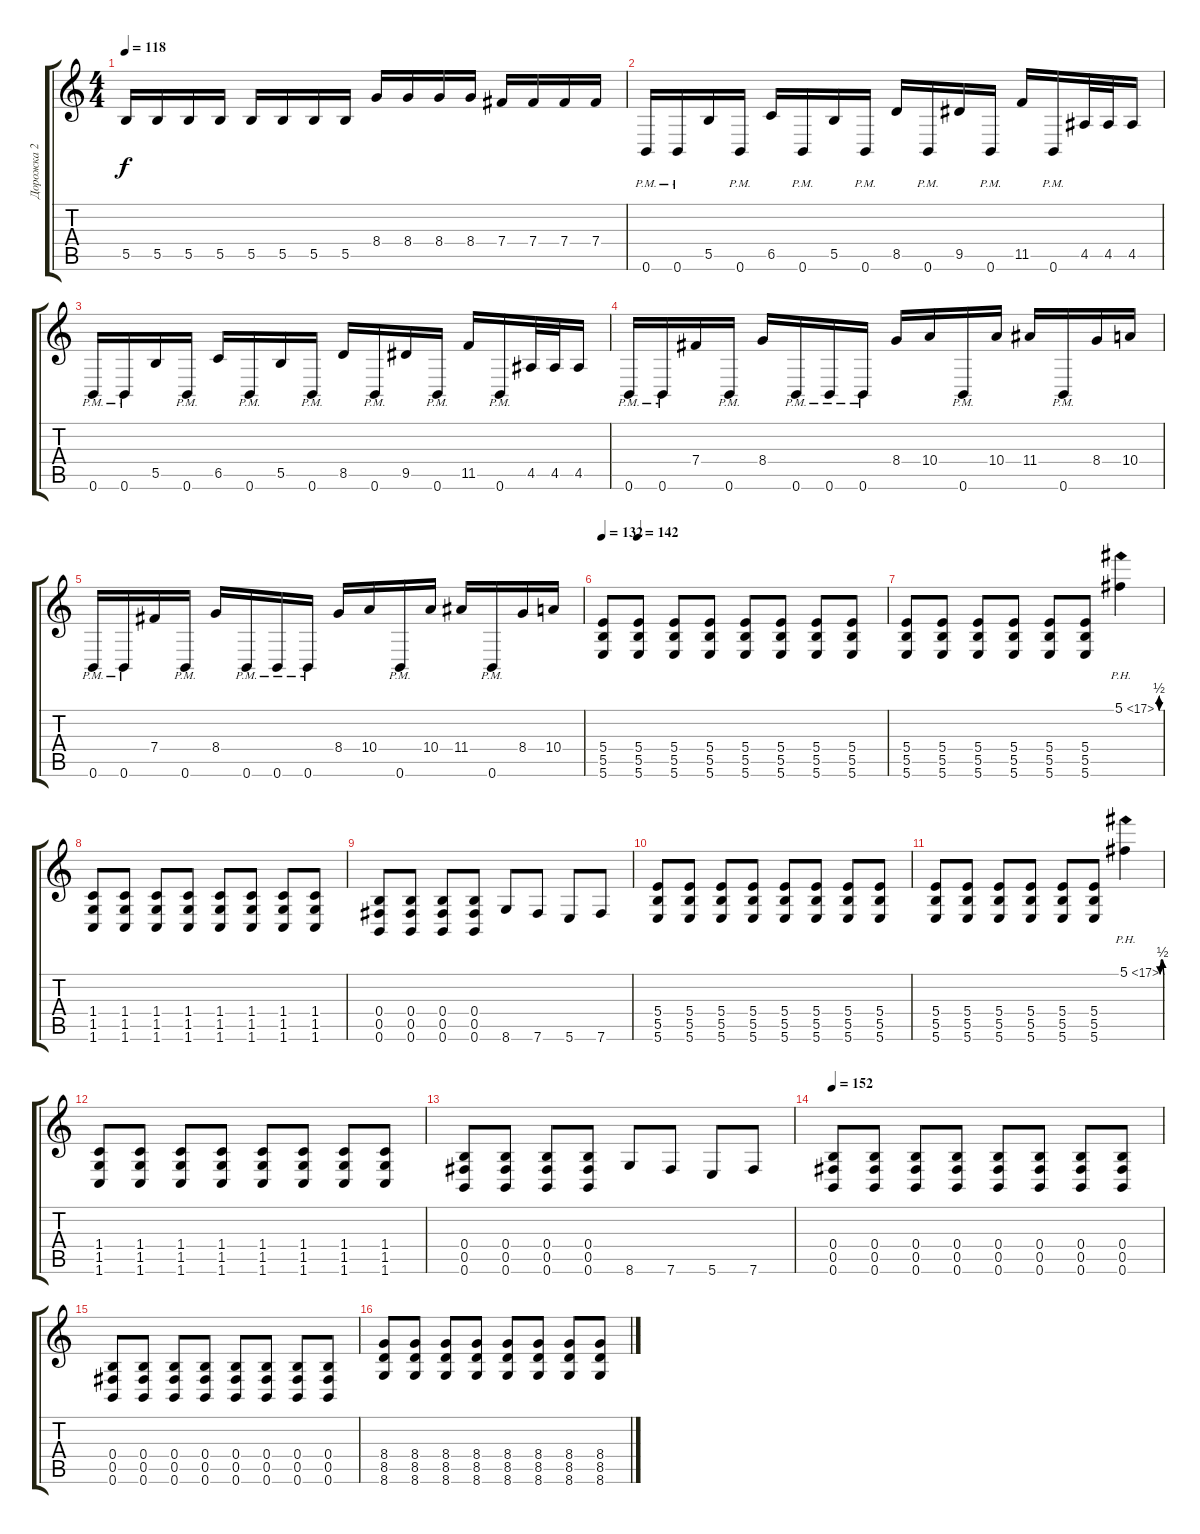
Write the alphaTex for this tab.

\track ("Дорожка 2" "Дорожка 2") {instrument distortionguitar}
\staff {score tabs}
\tuning (Db4 Ab3 E3 B2 Gb2 B1) {hide}
\ts (4 4)
\tempo 118
\clef g2
\ks c
5.5.16{dy f} 5.5.16 5.5.16 5.5.16 5.5.16 5.5.16 5.5.16 5.5.16 8.4.16 8.4.16 8.4.16 8.4.16 7.4.16 7.4.16 7.4.16 7.4.16 |
0.6{pm}.16 0.6{pm}.16 5.5.16 0.6{pm}.16 6.5.16 0.6{pm}.16 5.5.16 0.6{pm}.16 8.5.16 0.6{pm}.16 9.5.16 0.6{pm}.16 11.5.16 0.6{pm}.16 4.5.32 4.5.32 4.5.16 |
0.6{pm}.16 0.6{pm}.16 5.5.16 0.6{pm}.16 6.5.16 0.6{pm}.16 5.5.16 0.6{pm}.16 8.5.16 0.6{pm}.16 9.5.16 0.6{pm}.16 11.5.16 0.6{pm}.16 4.5.32 4.5.32 4.5.16 |
0.6{pm}.16 0.6{pm}.16 7.4.16 0.6{pm}.16 8.4.16 0.6{pm}.16 0.6{pm}.16 0.6{pm}.16 8.4.16 10.4.16 0.6{pm}.16 10.4.16 11.4.16 0.6{pm}.16 8.4.16 10.4.16 |
0.6{pm}.16 0.6{pm}.16 7.4.16 0.6{pm}.16 8.4.16 0.6{pm}.16 0.6{pm}.16 0.6{pm}.16 8.4.16 10.4.16 0.6{pm}.16 10.4.16 11.4.16 0.6{pm}.16 8.4.16 10.4.16 |
\tempo 132
\tempo (142 0.125)
(5.4 5.5 5.6).8 (5.4 5.5 5.6).8 (5.4 5.5 5.6).8 (5.4 5.5 5.6).8 (5.4 5.5 5.6).8 (5.4 5.5 5.6).8 (5.4 5.5 5.6).8 (5.4 5.5 5.6).8 |
(5.4 5.5 5.6).8 (5.4 5.5 5.6).8 (5.4 5.5 5.6).8 (5.4 5.5 5.6).8 (5.4 5.5 5.6).8 (5.4 5.5 5.6).8 5.1{be (custom 0 0 15 2 30 2 45 0 60 0) ph 12}.4 |
(1.4 1.5 1.6).8 (1.4 1.5 1.6).8 (1.4 1.5 1.6).8 (1.4 1.5 1.6).8 (1.4 1.5 1.6).8 (1.4 1.5 1.6).8 (1.4 1.5 1.6).8 (1.4 1.5 1.6).8 |
(0.4 0.5 0.6).8 (0.4 0.5 0.6).8 (0.4 0.5 0.6).8 (0.4 0.5 0.6).8 8.6.8 7.6.8 5.6.8 7.6.8 |
(5.4 5.5 5.6).8 (5.4 5.5 5.6).8 (5.4 5.5 5.6).8 (5.4 5.5 5.6).8 (5.4 5.5 5.6).8 (5.4 5.5 5.6).8 (5.4 5.5 5.6).8 (5.4 5.5 5.6).8 |
(5.4 5.5 5.6).8 (5.4 5.5 5.6).8 (5.4 5.5 5.6).8 (5.4 5.5 5.6).8 (5.4 5.5 5.6).8 (5.4 5.5 5.6).8 5.1{be (custom 0 0 15 2 30 2 45 0 60 0) ph 12}.4 |
(1.4 1.5 1.6).8 (1.4 1.5 1.6).8 (1.4 1.5 1.6).8 (1.4 1.5 1.6).8 (1.4 1.5 1.6).8 (1.4 1.5 1.6).8 (1.4 1.5 1.6).8 (1.4 1.5 1.6).8 |
(0.4 0.5 0.6).8 (0.4 0.5 0.6).8 (0.4 0.5 0.6).8 (0.4 0.5 0.6).8 8.6.8 7.6.8 5.6.8 7.6.8 |
\tempo 152
(0.4 0.5 0.6).8 (0.4 0.5 0.6).8 (0.4 0.5 0.6).8 (0.4 0.5 0.6).8 (0.4 0.5 0.6).8 (0.4 0.5 0.6).8 (0.4 0.5 0.6).8 (0.4 0.5 0.6).8 |
(0.4 0.5 0.6).8 (0.4 0.5 0.6).8 (0.4 0.5 0.6).8 (0.4 0.5 0.6).8 (0.4 0.5 0.6).8 (0.4 0.5 0.6).8 (0.4 0.5 0.6).8 (0.4 0.5 0.6).8 |
(8.4 8.5 8.6).8 (8.4 8.5 8.6).8 (8.4 8.5 8.6).8 (8.4 8.5 8.6).8 (8.4 8.5 8.6).8 (8.4 8.5 8.6).8 (8.4 8.5 8.6).8 (8.4 8.5 8.6).8
